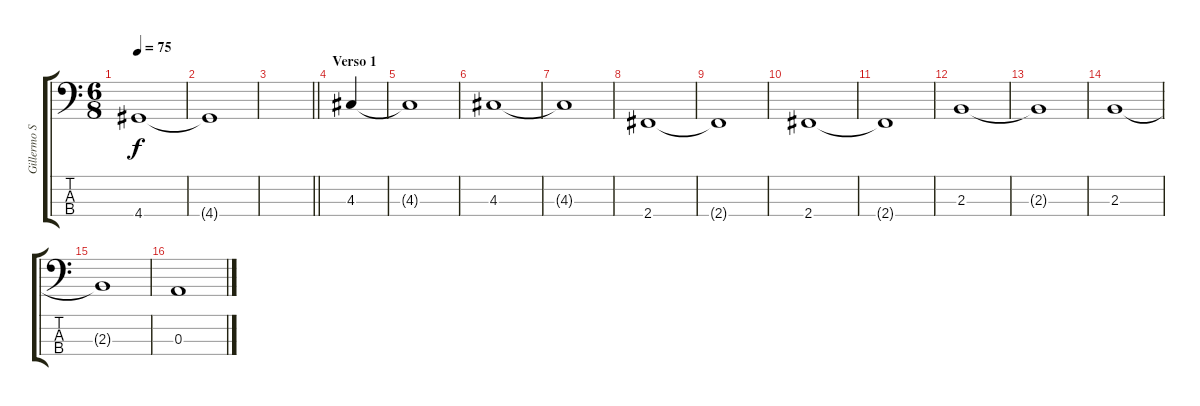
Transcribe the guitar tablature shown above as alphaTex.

\track ("Gillermo Sanchez" "Gillermo S") {instrument electricbassfinger}
\staff {score tabs}
\tuning (G2 D2 A1 E1) {hide}
\ts (6 8)
\tempo 75
\clef f4
\ks c
4.4{t}.1{dy f} |
4.4{t}.1 |
\barLineRight lightlight
|
\section ("" "Verso 1")
4.3.4 |
4.3{t}.1 |
4.3.1 |
4.3{t}.1 |
2.4.1 |
2.4{t}.1 |
2.4.1 |
2.4{t}.1 |
2.3.1 |
2.3{t}.1 |
2.3.1 |
2.3{t}.1 |
0.3.1
